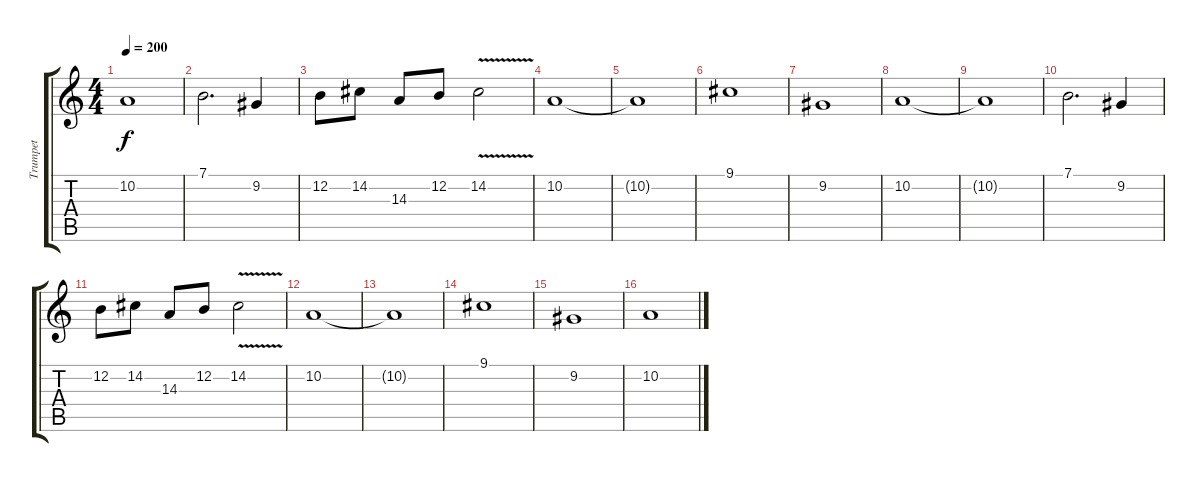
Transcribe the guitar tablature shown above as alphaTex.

\track ("Trumpet" "Trumpet") {instrument trumpet}
\staff {score tabs}
\tuning (E4 B3 G3 D3 A2 E2) {hide}
\ts (4 4)
\tempo 200
\clef g2
\ks c
10.2{t}.1{dy f} |
7.1.2{d} 9.2.4 |
12.2.8 14.2.8 14.3.8 12.2.8 14.2{v}.2 |
10.2.1 |
10.2{t}.1 |
9.1.1 |
9.2.1 |
10.2.1 |
10.2{t}.1 |
7.1.2{d} 9.2.4 |
12.2.8 14.2.8 14.3.8 12.2.8 14.2{v}.2 |
10.2.1 |
10.2{t}.1 |
9.1.1 |
9.2.1 |
10.2.1
